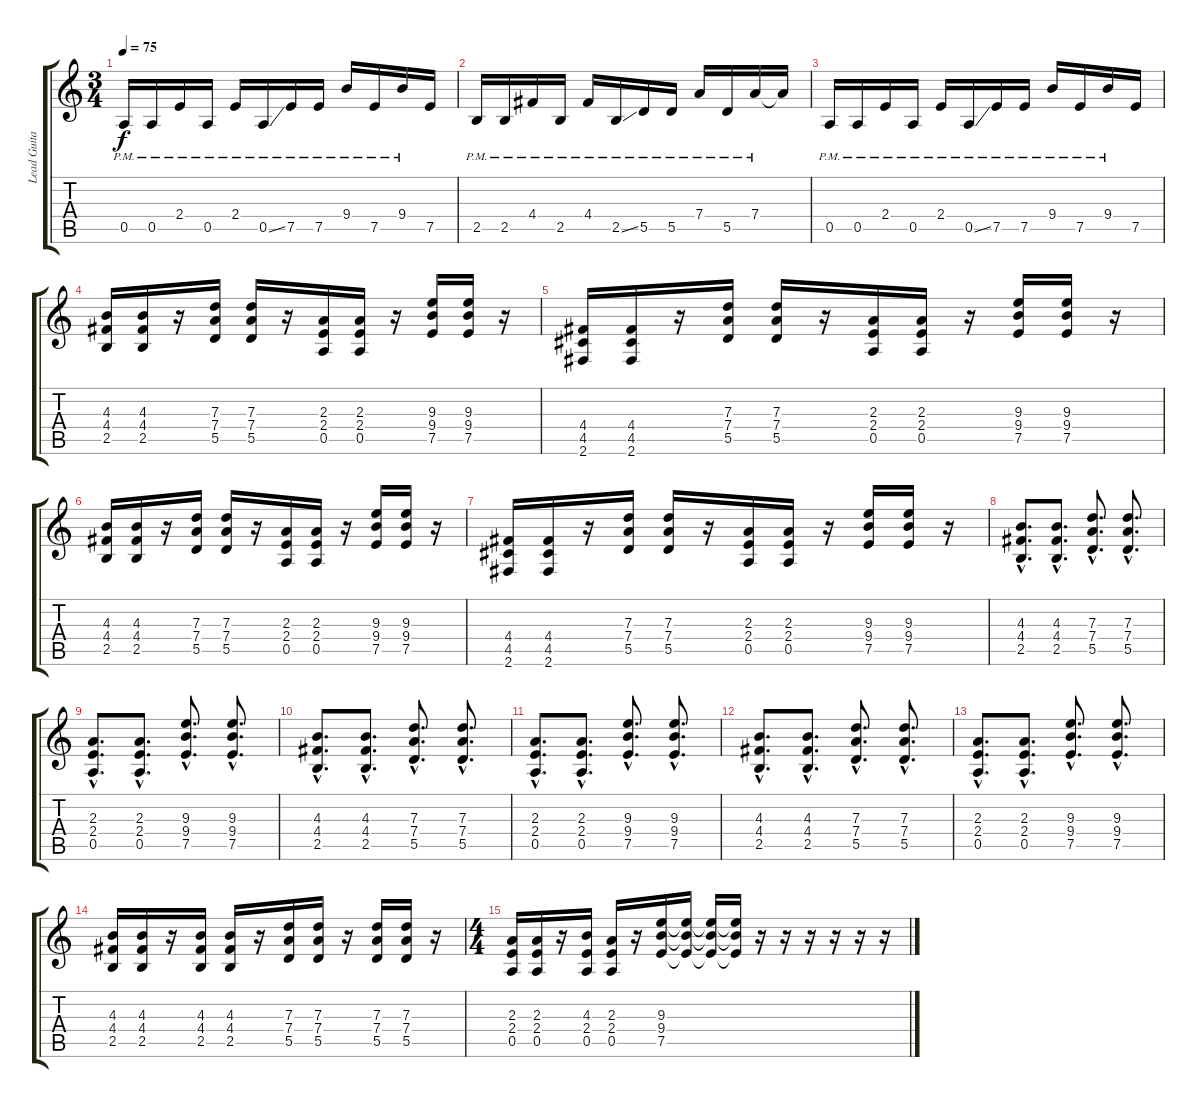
\track ("Lead Guitar" "Lead Guita") {instrument distortionguitar}
\staff {score tabs}
\tuning (E4 B3 G3 D3 A2 E2) {hide}
\ts (3 4)
\tempo 75
\clef g2
\ks c
0.5{pm}.16{dy f} 0.5{pm}.16 2.4{pm}.16 0.5{pm}.16 2.4{pm}.16 0.5{ss pm}.16 7.5{pm}.16 7.5{pm}.16 9.4{pm}.16 7.5{pm}.16 9.4{pm}.16 7.5.16 |
2.5{pm}.16 2.5{pm}.16 4.4{pm}.16 2.5{pm}.16 4.4{pm}.16 2.5{ss pm}.16 5.5{pm}.16 5.5{pm}.16 7.4{pm}.16 5.5{pm}.16 7.4{pm}.16 7.4{t}.16 |
0.5{pm}.16 0.5{pm}.16 2.4{pm}.16 0.5{pm}.16 2.4{pm}.16 0.5{ss pm}.16 7.5{pm}.16 7.5{pm}.16 9.4{pm}.16 7.5{pm}.16 9.4{pm}.16 7.5.16 |
(4.3 4.4 2.5).16{volume 13} (4.3 4.4 2.5).16 r.16 (7.3 7.4 5.5).16 (7.3 7.4 5.5).16 r.16 (2.3 2.4 0.5).16 (2.3 2.4 0.5).16 r.16 (9.3 9.4 7.5).16 (9.3 9.4 7.5).16 r.16 |
(4.4 4.5 2.6).16 (4.4 4.5 2.6).16 r.16 (7.3 7.4 5.5).16 (7.3 7.4 5.5).16 r.16 (2.3 2.4 0.5).16 (2.3 2.4 0.5).16 r.16 (9.3 9.4 7.5).16 (9.3 9.4 7.5).16 r.16 |
(4.3 4.4 2.5).16 (4.3 4.4 2.5).16 r.16 (7.3 7.4 5.5).16 (7.3 7.4 5.5).16 r.16 (2.3 2.4 0.5).16 (2.3 2.4 0.5).16 r.16 (9.3 9.4 7.5).16 (9.3 9.4 7.5).16 r.16 |
(4.4 4.5 2.6).16 (4.4 4.5 2.6).16 r.16 (7.3 7.4 5.5).16 (7.3 7.4 5.5).16 r.16 (2.3 2.4 0.5).16 (2.3 2.4 0.5).16 r.16 (9.3 9.4 7.5).16 (9.3 9.4 7.5).16 r.16 |
(4.3{hac} 4.4{hac} 2.5{hac}).8{d} (4.3{hac} 4.4{hac} 2.5{hac}).8{d} (7.3{hac} 7.4{hac} 5.5{hac}).8{d} (7.3{hac} 7.4{hac} 5.5{hac}).8{d} |
(2.3{hac} 2.4{hac} 0.5{hac}).8{d} (2.3{hac} 2.4{hac} 0.5{hac}).8{d} (9.3{hac} 9.4{hac} 7.5{hac}).8{d} (9.3{hac} 9.4{hac} 7.5{hac}).8{d} |
(4.3{hac} 4.4{hac} 2.5{hac}).8{d} (4.3{hac} 4.4{hac} 2.5{hac}).8{d} (7.3{hac} 7.4{hac} 5.5{hac}).8{d} (7.3{hac} 7.4{hac} 5.5{hac}).8{d} |
(2.3{hac} 2.4{hac} 0.5{hac}).8{d} (2.3{hac} 2.4{hac} 0.5{hac}).8{d} (9.3{hac} 9.4{hac} 7.5{hac}).8{d} (9.3{hac} 9.4{hac} 7.5{hac}).8{d} |
(4.3{hac} 4.4{hac} 2.5{hac}).8{d} (4.3{hac} 4.4{hac} 2.5{hac}).8{d} (7.3{hac} 7.4{hac} 5.5{hac}).8{d} (7.3{hac} 7.4{hac} 5.5{hac}).8{d} |
(2.3{hac} 2.4{hac} 0.5{hac}).8{d} (2.3{hac} 2.4{hac} 0.5{hac}).8{d} (9.3{hac} 9.4{hac} 7.5{hac}).8{d} (9.3{hac} 9.4{hac} 7.5{hac}).8{d} |
(4.3 4.4 2.5).16 (4.3 4.4 2.5).16 r.16 (4.3 4.4 2.5).16 (4.3 4.4 2.5).16 r.16 (7.3 7.4 5.5).16 (7.3 7.4 5.5).16 r.16 (7.3 7.4 5.5).16 (7.3 7.4 5.5).16 r.16 |
\ts (4 4)
(2.3 2.4 0.5).16 (2.3 2.4 0.5).16 r.16 (4.3 2.4 0.5).16 (2.3 2.4 0.5).16 r.16 (9.3 9.4 7.5).16 (9.3{t} 9.4{t} 7.5{t}).16 (9.3{t} 9.4{t} 7.5{t}).16 (9.3{t} 9.4{t} 7.5{t}).16 r.16 r.16 r.16 r.16 r.16 r.16
